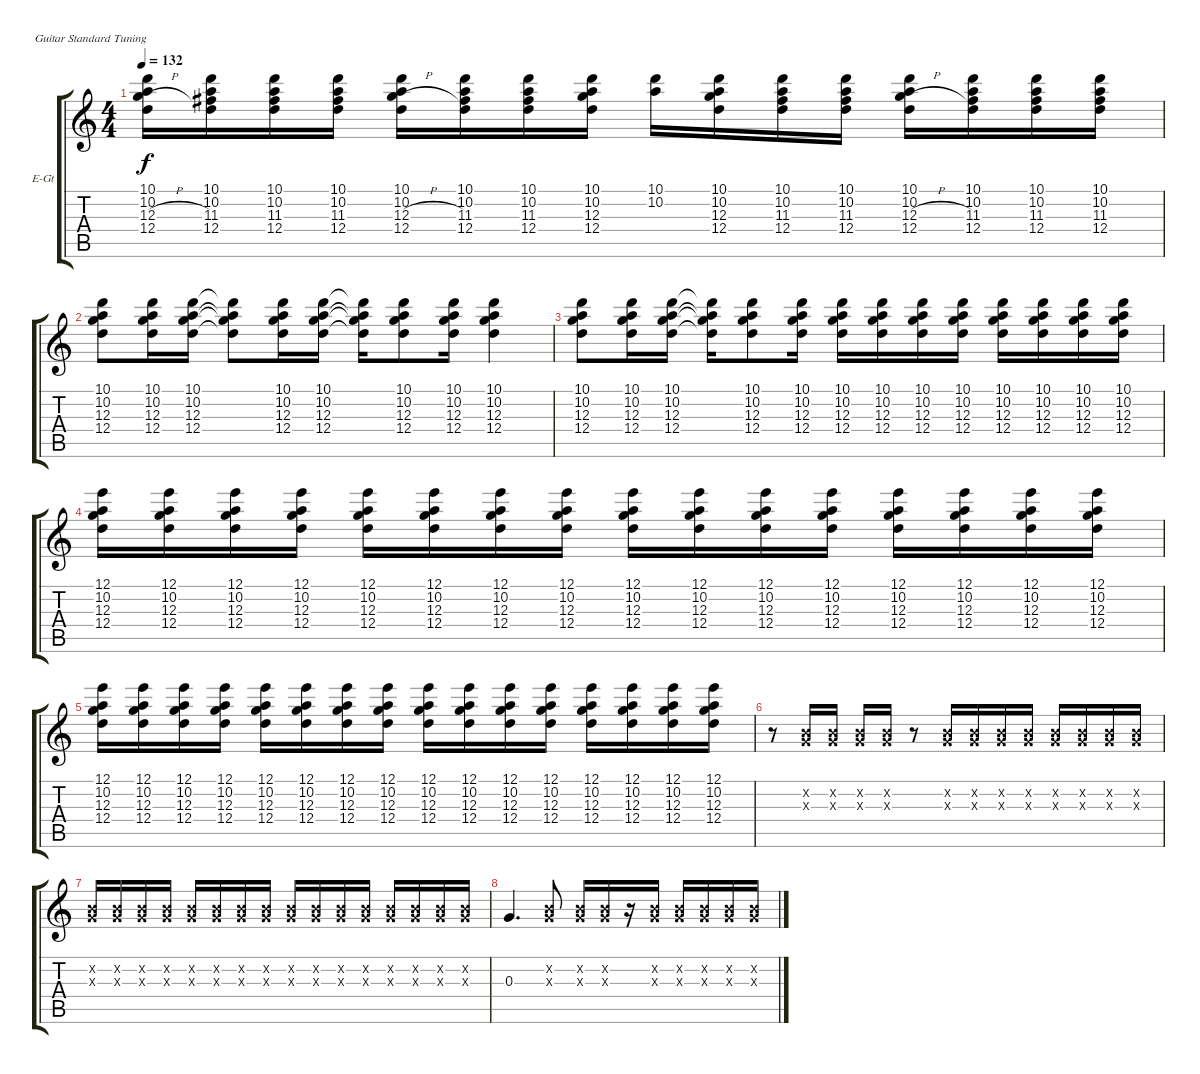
\bracketExtendMode groupsimilarinstruments
\firstSystemTrackNameOrientation horizontal
\otherSystemsTrackNameOrientation horizontal
\track ("Edge" "E-Gt") {instrument electricguitarclean}
\staff {score tabs}
\tuning (E4 B3 G3 D3 A2 E2)
\ts (4 4)
\tempo 132
\clef g2
\ks c
(10.1 10.2 12.3{h} 12.4).16{dy f} (10.1 10.2 11.3 12.4).16 (10.1 10.2 11.3 12.4).16 (10.1 10.2 11.3 12.4).16 (10.1 10.2 12.3{h} 12.4).16 (10.1 10.2 11.3 12.4).16 (10.1 10.2 11.3 12.4).16 (10.1 10.2 12.3 12.4).16 (10.1 10.2).16 (10.1 10.2 12.3 12.4).16 (10.1 10.2 11.3 12.4).16 (10.1 10.2 11.3 12.4).16 (10.1 10.2 12.3{h} 12.4).16 (10.1 10.2 11.3 12.4).16 (10.1 10.2 11.3 12.4).16 (10.1 10.2 11.3 12.4).16 |
(10.1 10.2 12.3 12.4).8 (10.1 10.2 12.3 12.4).16 (10.1 10.2 12.3 12.4).16 (10.1{t} 10.2{t} 12.3{t} 12.4{t}).8 (10.1 10.2 12.3 12.4).16 (10.1 10.2 12.3 12.4).16 (10.1{t} 10.2{t} 12.3{t} 12.4{t}).16 (10.1 10.2 12.3 12.4).8 (10.1 10.2 12.3 12.4).16 (10.1 10.2 12.3 12.4).4 |
(10.1 10.2 12.3 12.4).8 (10.1 10.2 12.3 12.4).16 (10.1 10.2 12.3 12.4).16 (10.1{t} 10.2{t} 12.3{t} 12.4{t}).16 (10.1 10.2 12.3 12.4).8 (10.1 10.2 12.3 12.4).16 (10.1 10.2 12.3 12.4).16 (10.1 10.2 12.3 12.4).16 (10.1 10.2 12.3 12.4).16 (10.1 10.2 12.3 12.4).16 (10.1 10.2 12.3 12.4).16 (10.1 10.2 12.3 12.4).16 (10.1 10.2 12.3 12.4).16 (10.1 10.2 12.3 12.4).16 |
(12.1 10.2 12.3 12.4).16 (12.1 10.2 12.3 12.4).16 (12.1 10.2 12.3 12.4).16 (12.1 10.2 12.3 12.4).16 (12.1 10.2 12.3 12.4).16 (12.1 10.2 12.3 12.4).16 (12.1 10.2 12.3 12.4).16 (12.1 10.2 12.3 12.4).16 (12.1 10.2 12.3 12.4).16 (12.1 10.2 12.3 12.4).16 (12.1 10.2 12.3 12.4).16 (12.1 10.2 12.3 12.4).16 (12.1 10.2 12.3 12.4).16 (12.1 10.2 12.3 12.4).16 (12.1 10.2 12.3 12.4).16 (12.1 10.2 12.3 12.4).16 |
(12.1 10.2 12.3 12.4).16 (12.1 10.2 12.3 12.4).16 (12.1 10.2 12.3 12.4).16 (12.1 10.2 12.3 12.4).16 (12.1 10.2 12.3 12.4).16 (12.1 10.2 12.3 12.4).16 (12.1 10.2 12.3 12.4).16 (12.1 10.2 12.3 12.4).16 (12.1 10.2 12.3 12.4).16 (12.1 10.2 12.3 12.4).16 (12.1 10.2 12.3 12.4).16 (12.1 10.2 12.3 12.4).16 (12.1 10.2 12.3 12.4).16 (12.1 10.2 12.3 12.4).16 (12.1 10.2 12.3 12.4).16 (12.1 10.2 12.3 12.4).16 |
r.8 (0.2{x} 0.3{x}).16 (0.2{x} 0.3{x}).16 (0.2{x} 0.3{x}).16 (0.2{x} 0.3{x}).16 r.8 (0.2{x} 0.3{x}).16 (0.2{x} 0.3{x}).16 (0.2{x} 0.3{x}).16 (0.2{x} 0.3{x}).16 (0.2{x} 0.3{x}).16 (0.2{x} 0.3{x}).16 (0.2{x} 0.3{x}).16 (0.2{x} 0.3{x}).16 |
(0.2{x} 0.3{x}).16 (0.2{x} 0.3{x}).16 (0.2{x} 0.3{x}).16 (0.2{x} 0.3{x}).16 (0.2{x} 0.3{x}).16 (0.2{x} 0.3{x}).16 (0.2{x} 0.3{x}).16 (0.2{x} 0.3{x}).16 (0.2{x} 0.3{x}).16 (0.2{x} 0.3{x}).16 (0.2{x} 0.3{x}).16 (0.2{x} 0.3{x}).16 (0.2{x} 0.3{x}).16 (0.2{x} 0.3{x}).16 (0.2{x} 0.3{x}).16 (0.2{x} 0.3{x}).16 |
0.3.4{d} (0.2{x} 0.3{x}).8 (0.2{x} 0.3{x}).16 (0.2{x} 0.3{x}).16 r.16 (0.2{x} 0.3{x}).16 (0.2{x} 0.3{x}).16 (0.2{x} 0.3{x}).16 (0.2{x} 0.3{x}).16 (0.2{x} 0.3{x}).16
